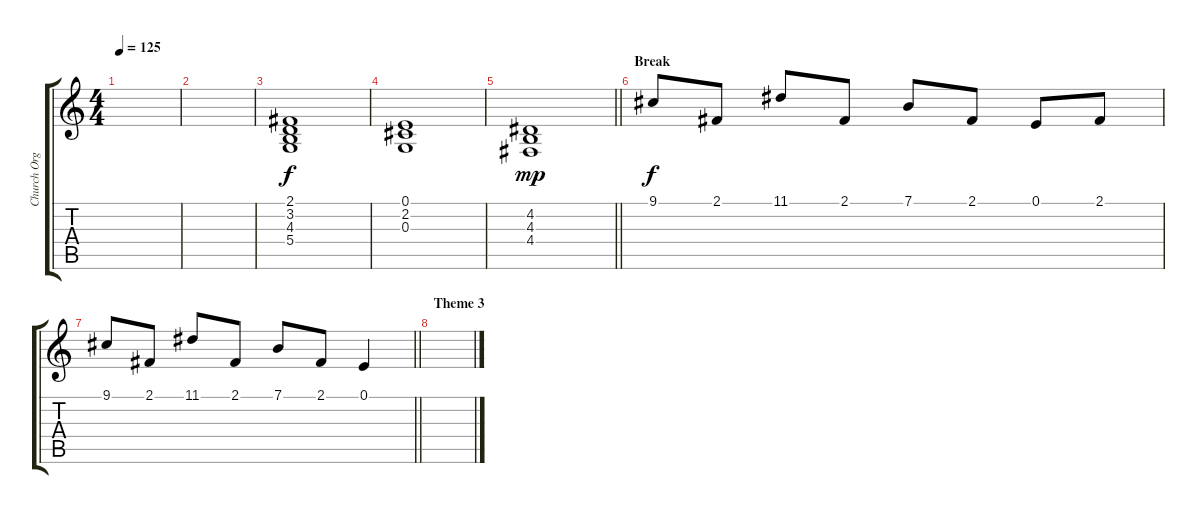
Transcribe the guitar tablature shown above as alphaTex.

\track ("Church Organ" "Church Org") {instrument churchorgan}
\staff {score tabs}
\tuning (E4 B3 G3 D3 A2 E2) {hide}
\ts (4 4)
\tempo 125
\clef g2
\ks c
|
|
(2.1 3.2 4.3 5.4).1 |
(0.1 2.2 0.3).1 |
\barLineRight lightlight
(4.2 4.3 4.4).1{dy mp} |
\section ("" "Break")
9.1.8{dy f} 2.1.8 11.1.8 2.1.8 7.1.8 2.1.8 0.1.8 2.1.8 |
\barLineRight lightlight
9.1.8 2.1.8 11.1.8 2.1.8 7.1.8 2.1.8 0.1.4 |
\section ("" "Theme 3")
